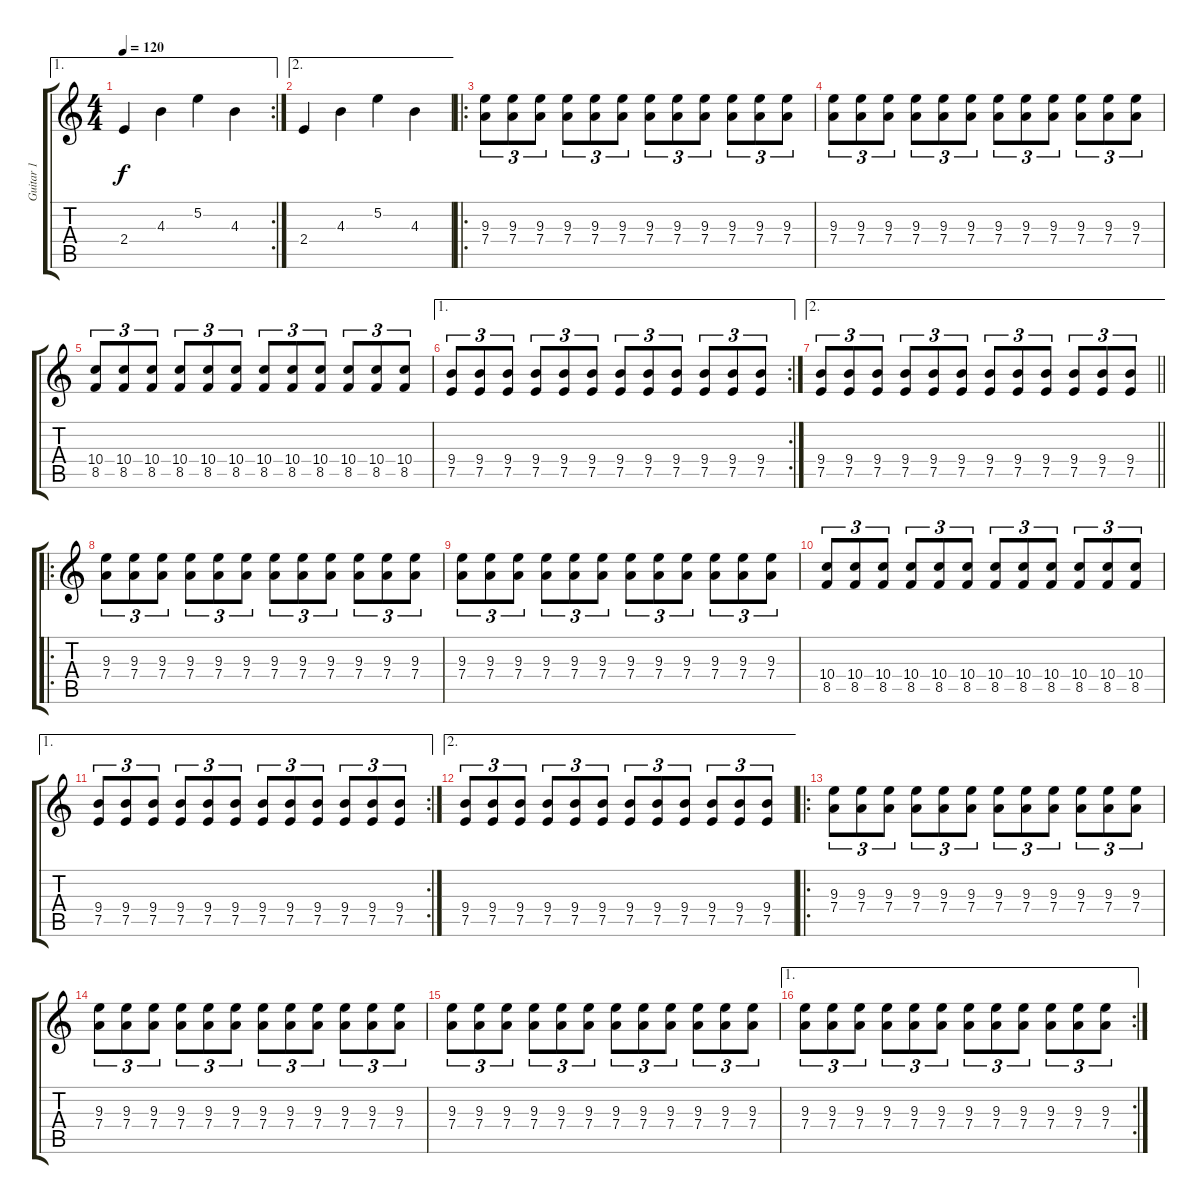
\track ("Guitar 1" "Guitar 1") {instrument distortionguitar}
\staff {score tabs}
\tuning (E4 B3 G3 D3 A2 E2) {hide}
\ae 1
\rc 2
\ts (4 4)
\tempo 120
\clef g2
\ks c
2.4.4{dy f} 4.3.4 5.2.4 4.3.4 |
\ae 2
2.4.4 4.3.4 5.2.4 4.3.4 |
\ro
(9.3 7.4).8{tu (3 2)} (9.3 7.4).8{tu (3 2)} (9.3 7.4).8{tu (3 2)} (9.3 7.4).8{tu (3 2)} (9.3 7.4).8{tu (3 2)} (9.3 7.4).8{tu (3 2)} (9.3 7.4).8{tu (3 2)} (9.3 7.4).8{tu (3 2)} (9.3 7.4).8{tu (3 2)} (9.3 7.4).8{tu (3 2)} (9.3 7.4).8{tu (3 2)} (9.3 7.4).8{tu (3 2)} |
(9.3 7.4).8{tu (3 2)} (9.3 7.4).8{tu (3 2)} (9.3 7.4).8{tu (3 2)} (9.3 7.4).8{tu (3 2)} (9.3 7.4).8{tu (3 2)} (9.3 7.4).8{tu (3 2)} (9.3 7.4).8{tu (3 2)} (9.3 7.4).8{tu (3 2)} (9.3 7.4).8{tu (3 2)} (9.3 7.4).8{tu (3 2)} (9.3 7.4).8{tu (3 2)} (9.3 7.4).8{tu (3 2)} |
(10.4 8.5).8{tu (3 2)} (10.4 8.5).8{tu (3 2)} (10.4 8.5).8{tu (3 2)} (10.4 8.5).8{tu (3 2)} (10.4 8.5).8{tu (3 2)} (10.4 8.5).8{tu (3 2)} (10.4 8.5).8{tu (3 2)} (10.4 8.5).8{tu (3 2)} (10.4 8.5).8{tu (3 2)} (10.4 8.5).8{tu (3 2)} (10.4 8.5).8{tu (3 2)} (10.4 8.5).8{tu (3 2)} |
\ae 1
\rc 2
(9.4 7.5).8{tu (3 2)} (9.4 7.5).8{tu (3 2)} (9.4 7.5).8{tu (3 2)} (9.4 7.5).8{tu (3 2)} (9.4 7.5).8{tu (3 2)} (9.4 7.5).8{tu (3 2)} (9.4 7.5).8{tu (3 2)} (9.4 7.5).8{tu (3 2)} (9.4 7.5).8{tu (3 2)} (9.4 7.5).8{tu (3 2)} (9.4 7.5).8{tu (3 2)} (9.4 7.5).8{tu (3 2)} |
\ae 2
\barLineRight lightlight
(9.4 7.5).8{tu (3 2)} (9.4 7.5).8{tu (3 2)} (9.4 7.5).8{tu (3 2)} (9.4 7.5).8{tu (3 2)} (9.4 7.5).8{tu (3 2)} (9.4 7.5).8{tu (3 2)} (9.4 7.5).8{tu (3 2)} (9.4 7.5).8{tu (3 2)} (9.4 7.5).8{tu (3 2)} (9.4 7.5).8{tu (3 2)} (9.4 7.5).8{tu (3 2)} (9.4 7.5).8{tu (3 2)} |
\ro
(9.3 7.4).8{tu (3 2)} (9.3 7.4).8{tu (3 2)} (9.3 7.4).8{tu (3 2)} (9.3 7.4).8{tu (3 2)} (9.3 7.4).8{tu (3 2)} (9.3 7.4).8{tu (3 2)} (9.3 7.4).8{tu (3 2)} (9.3 7.4).8{tu (3 2)} (9.3 7.4).8{tu (3 2)} (9.3 7.4).8{tu (3 2)} (9.3 7.4).8{tu (3 2)} (9.3 7.4).8{tu (3 2)} |
(9.3 7.4).8{tu (3 2)} (9.3 7.4).8{tu (3 2)} (9.3 7.4).8{tu (3 2)} (9.3 7.4).8{tu (3 2)} (9.3 7.4).8{tu (3 2)} (9.3 7.4).8{tu (3 2)} (9.3 7.4).8{tu (3 2)} (9.3 7.4).8{tu (3 2)} (9.3 7.4).8{tu (3 2)} (9.3 7.4).8{tu (3 2)} (9.3 7.4).8{tu (3 2)} (9.3 7.4).8{tu (3 2)} |
(10.4 8.5).8{tu (3 2)} (10.4 8.5).8{tu (3 2)} (10.4 8.5).8{tu (3 2)} (10.4 8.5).8{tu (3 2)} (10.4 8.5).8{tu (3 2)} (10.4 8.5).8{tu (3 2)} (10.4 8.5).8{tu (3 2)} (10.4 8.5).8{tu (3 2)} (10.4 8.5).8{tu (3 2)} (10.4 8.5).8{tu (3 2)} (10.4 8.5).8{tu (3 2)} (10.4 8.5).8{tu (3 2)} |
\ae 1
\rc 2
(9.4 7.5).8{tu (3 2)} (9.4 7.5).8{tu (3 2)} (9.4 7.5).8{tu (3 2)} (9.4 7.5).8{tu (3 2)} (9.4 7.5).8{tu (3 2)} (9.4 7.5).8{tu (3 2)} (9.4 7.5).8{tu (3 2)} (9.4 7.5).8{tu (3 2)} (9.4 7.5).8{tu (3 2)} (9.4 7.5).8{tu (3 2)} (9.4 7.5).8{tu (3 2)} (9.4 7.5).8{tu (3 2)} |
\ae 2
(9.4 7.5).8{tu (3 2)} (9.4 7.5).8{tu (3 2)} (9.4 7.5).8{tu (3 2)} (9.4 7.5).8{tu (3 2)} (9.4 7.5).8{tu (3 2)} (9.4 7.5).8{tu (3 2)} (9.4 7.5).8{tu (3 2)} (9.4 7.5).8{tu (3 2)} (9.4 7.5).8{tu (3 2)} (9.4 7.5).8{tu (3 2)} (9.4 7.5).8{tu (3 2)} (9.4 7.5).8{tu (3 2)} |
\ro
(9.3 7.4).8{tu (3 2)} (9.3 7.4).8{tu (3 2)} (9.3 7.4).8{tu (3 2)} (9.3 7.4).8{tu (3 2)} (9.3 7.4).8{tu (3 2)} (9.3 7.4).8{tu (3 2)} (9.3 7.4).8{tu (3 2)} (9.3 7.4).8{tu (3 2)} (9.3 7.4).8{tu (3 2)} (9.3 7.4).8{tu (3 2)} (9.3 7.4).8{tu (3 2)} (9.3 7.4).8{tu (3 2)} |
(9.3 7.4).8{tu (3 2)} (9.3 7.4).8{tu (3 2)} (9.3 7.4).8{tu (3 2)} (9.3 7.4).8{tu (3 2)} (9.3 7.4).8{tu (3 2)} (9.3 7.4).8{tu (3 2)} (9.3 7.4).8{tu (3 2)} (9.3 7.4).8{tu (3 2)} (9.3 7.4).8{tu (3 2)} (9.3 7.4).8{tu (3 2)} (9.3 7.4).8{tu (3 2)} (9.3 7.4).8{tu (3 2)} |
(9.3 7.4).8{tu (3 2)} (9.3 7.4).8{tu (3 2)} (9.3 7.4).8{tu (3 2)} (9.3 7.4).8{tu (3 2)} (9.3 7.4).8{tu (3 2)} (9.3 7.4).8{tu (3 2)} (9.3 7.4).8{tu (3 2)} (9.3 7.4).8{tu (3 2)} (9.3 7.4).8{tu (3 2)} (9.3 7.4).8{tu (3 2)} (9.3 7.4).8{tu (3 2)} (9.3 7.4).8{tu (3 2)} |
\ae 1
\rc 2
(9.3 7.4).8{tu (3 2)} (9.3 7.4).8{tu (3 2)} (9.3 7.4).8{tu (3 2)} (9.3 7.4).8{tu (3 2)} (9.3 7.4).8{tu (3 2)} (9.3 7.4).8{tu (3 2)} (9.3 7.4).8{tu (3 2)} (9.3 7.4).8{tu (3 2)} (9.3 7.4).8{tu (3 2)} (9.3 7.4).8{tu (3 2)} (9.3 7.4).8{tu (3 2)} (9.3 7.4).8{tu (3 2)}
